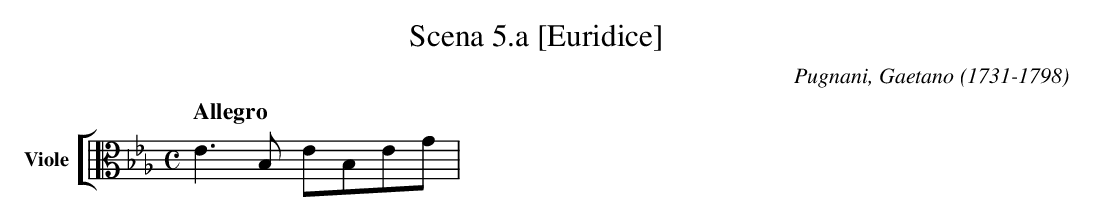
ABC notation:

X:1
T:Scena 5.a [Euridice]
C:Pugnani, Gaetano (1731-1798)
M:C
L:1/4
K:Eb
V: 13 clef=alto name="Viole" sname="Ve"
%%staves [ 13 ]
[Q:"Allegro"] E>B, E/B,/E/G/ |
